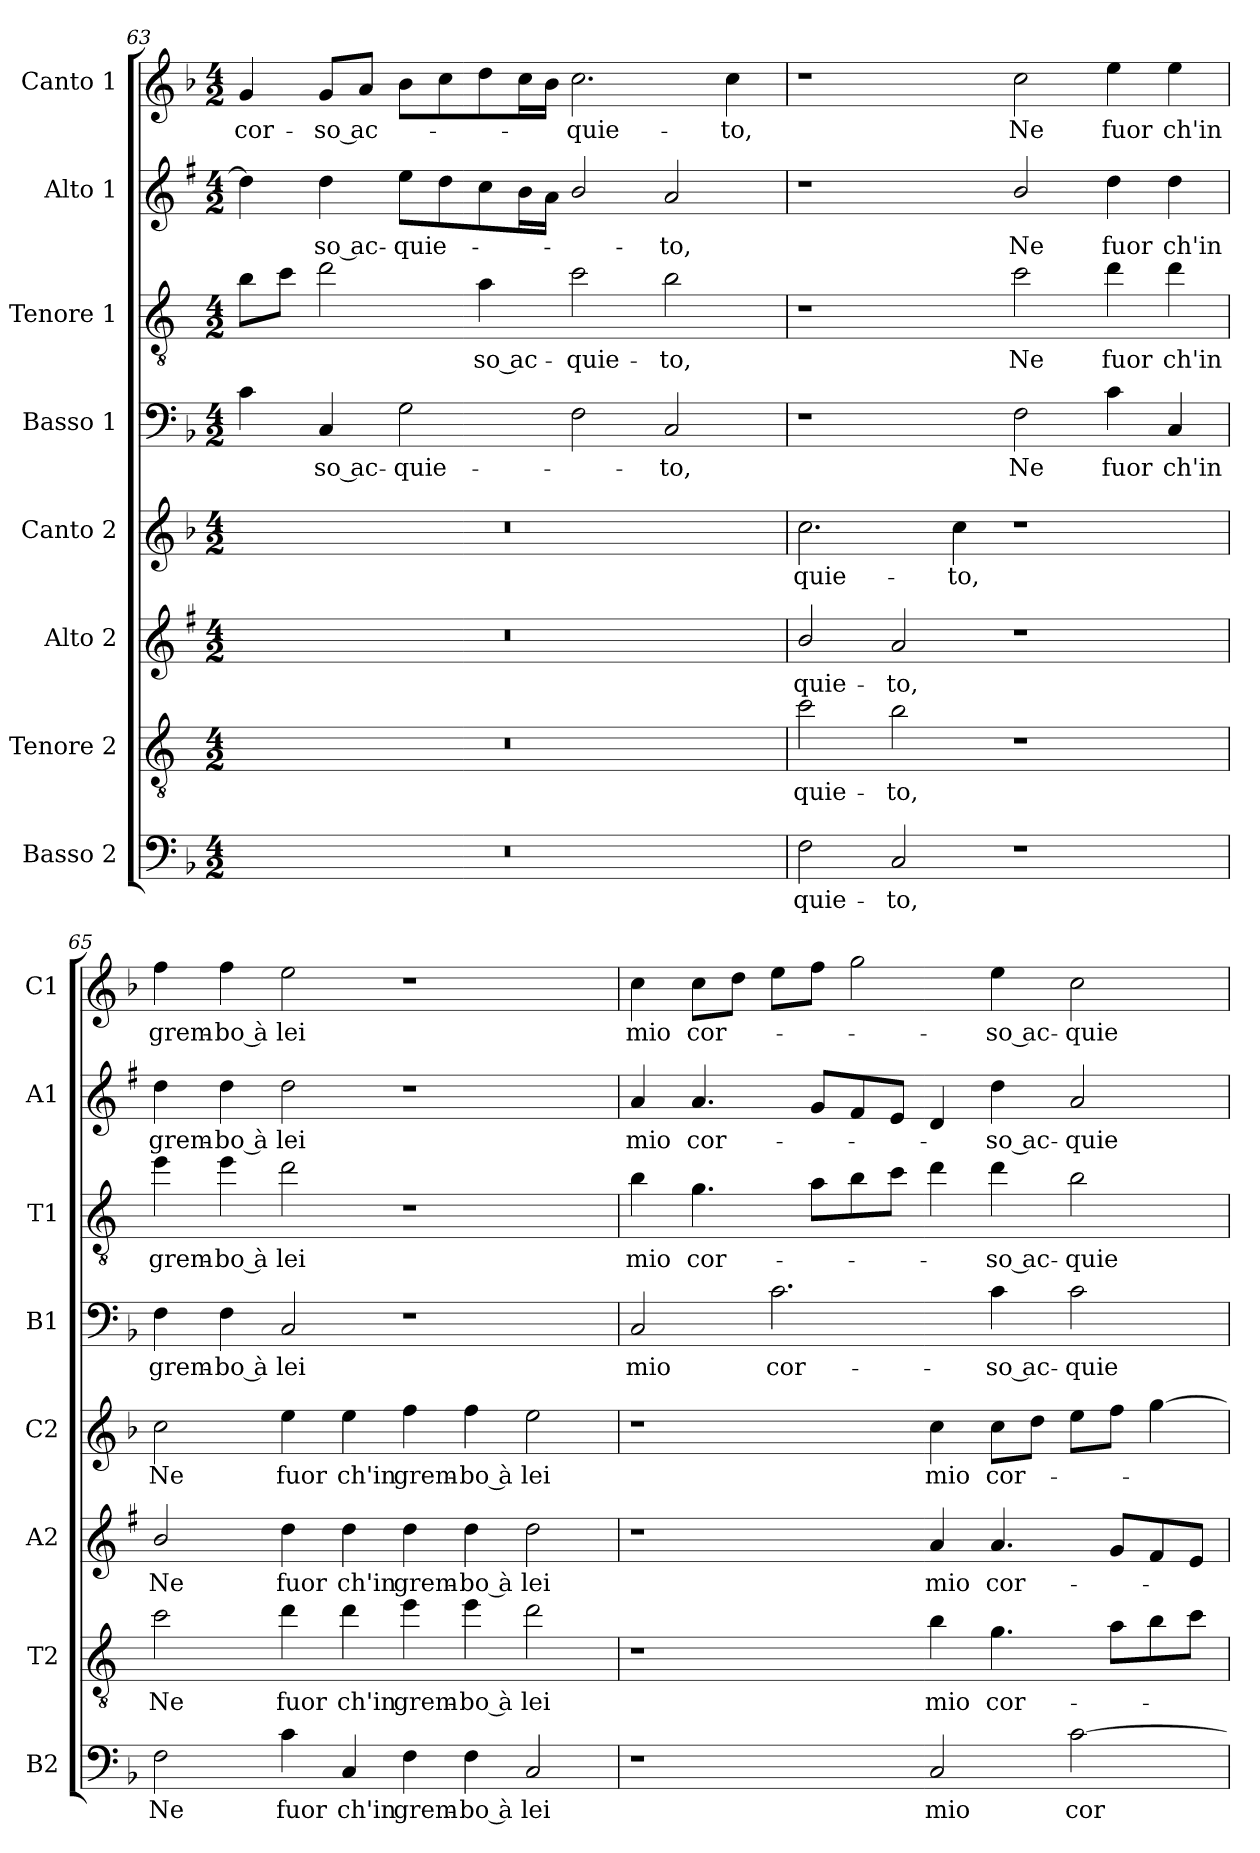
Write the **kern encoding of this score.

**kern	**text	**kern	**text	**kern	**text	**kern	**text	**kern	**text	**kern	**text	**kern	**text	**kern	**text
*part8	*part8	*part7	*part7	*part6	*part6	*part5	*part5	*part4	*part4	*part3	*part3	*part2	*part2	*part1	*part1
*staff8	*staff8	*staff7	*staff7	*staff6	*staff6	*staff5	*staff5	*staff4	*staff4	*staff3	*staff3	*staff2	*staff2	*staff1	*staff1
*I"Basso 2	*	*I"Tenore 2	*	*I"Alto 2	*	*I"Canto 2	*	*I"Basso 1	*	*I"Tenore 1	*	*I"Alto 1	*	*I"Canto 1	*
*I'B2	*	*I'T2	*	*I'A2	*	*I'C2	*	*I'B1	*	*I'T1	*	*I'A1	*	*I'C1	*
*clefF4	*	*clefGv2	*	*clefG2	*	*clefG2	*	*clefF4	*	*clefGv2	*	*clefG2	*	*clefG2	*
*	*	*ITrd4c7	*	*ITrd1c2	*	*	*	*	*	*ITrd4c7	*	*ITrd1c2	*	*	*
*k[b-]	*	*k[b-]	*	*k[b-]	*	*k[b-]	*	*k[b-]	*	*k[b-]	*	*k[b-]	*	*k[b-]	*
*F:	*	*F:	*	*F:	*	*F:	*	*F:	*	*F:	*	*F:	*	*F:	*
*M4/2	*	*M4/2	*	*M4/2	*	*M4/2	*	*M4/2	*	*M4/2	*	*M4/2	*	*M4/2	*
=63	=63	=63	=63	=63	=63	=63	=63	=63	=63	=63	=63	=63	=63	=63	=63
!	!	!	!	!	!	!	!	!	!	!	!	!	!	!	!LO:LY:b
0r	.	0r	.	0r	.	0r	.	4c\	.	8e\L	.	4cc\]	.	4g/	cor-
.	.	.	.	.	.	.	.	.	.	8f\J	.	.	.	.	.
!	!	!	!	!	!	!	!	!	!LO:LY:b	!	!	!	!LO:LY:b	!	!LO:LY:b
.	.	.	.	.	.	.	.	4C/	-so ac-	2g\	.	4cc\	-so ac-	8g/L	-so ac-
.	.	.	.	.	.	.	.	.	.	.	.	.	.	8a/J	.
!	!	!	!	!	!	!	!	!	!LO:LY:b	!	!	!	!LO:LY:b	!	!
.	.	.	.	.	.	.	.	2G\	-quie-	.	.	8dd\L	-quie-	8b-\L	.
.	.	.	.	.	.	.	.	.	.	.	.	8cc\	.	8cc\	.
!	!	!	!	!	!	!	!	!	!	!	!LO:LY:b	!	!	!	!
.	.	.	.	.	.	.	.	.	.	4d\	-so ac-	8b-\	.	8dd\	.
.	.	.	.	.	.	.	.	.	.	.	.	16a\L	.	16cc\L	.
.	.	.	.	.	.	.	.	.	.	.	.	16g\JJ	.	16b-\JJ	.
!	!	!	!	!	!	!	!	!	!	!	!LO:LY:b	!	!	!	!LO:LY:b
.	.	.	.	.	.	.	.	2F\	.	2f\	-quie-	2a/	.	2.cc\	-quie-
!	!	!	!	!	!	!	!	!	!LO:LY:b	!	!LO:LY:b	!	!LO:LY:b	!	!
.	.	.	.	.	.	.	.	2C/	-to,	2e\	-to,	2g/	-to,	.	.
!	!	!	!	!	!	!	!	!	!	!	!	!	!	!	!LO:LY:b
.	.	.	.	.	.	.	.	.	.	.	.	.	.	4cc\	-to,
=64	=64	=64	=64	=64	=64	=64	=64	=64	=64	=64	=64	=64	=64	=64	=64
!	!LO:LY:b	!	!LO:LY:b	!	!LO:LY:b	!	!LO:LY:b	!	!	!	!	!	!	!	!
2F\	quie-	2f\	quie-	2a/	quie-	2.cc\	quie-	1r	.	1r	.	1r	.	1r	.
!	!LO:LY:b	!	!LO:LY:b	!	!LO:LY:b	!	!	!	!	!	!	!	!	!	!
2C/	-to,	2e\	-to,	2g/	-to,	.	.	.	.	.	.	.	.	.	.
!	!	!	!	!	!	!	!LO:LY:b	!	!	!	!	!	!	!	!
.	.	.	.	.	.	4cc\	-to,	.	.	.	.	.	.	.	.
!	!	!	!	!	!	!	!	!	!LO:LY:b	!	!LO:LY:b	!	!LO:LY:b	!	!LO:LY:b
1r	.	1r	.	1r	.	1r	.	2F\	Ne	2f\	Ne	2a/	Ne	2cc\	Ne
!	!	!	!	!	!	!	!	!	!LO:LY:b	!	!LO:LY:b	!	!LO:LY:b	!	!LO:LY:b
.	.	.	.	.	.	.	.	4c\	fuor	4g\	fuor	4cc\	fuor	4ee\	fuor
!	!	!	!	!	!	!	!	!	!LO:LY:b	!	!LO:LY:b	!	!LO:LY:b	!	!LO:LY:b
.	.	.	.	.	.	.	.	4C/	ch'in	4g\	ch'in	4cc\	ch'in	4ee\	ch'in
!!LO:PB:g=z
=65	=65	=65	=65	=65	=65	=65	=65	=65	=65	=65	=65	=65	=65	=65	=65
!	!LO:LY:b	!	!LO:LY:b	!	!LO:LY:b	!	!LO:LY:b	!	!LO:LY:b	!	!LO:LY:b	!	!LO:LY:b	!	!LO:LY:b
2F\	Ne	2f\	Ne	2a/	Ne	2cc\	Ne	4F\	grem-	4a\	grem-	4cc\	grem-	4ff\	grem-
!	!	!	!	!	!	!	!	!	!LO:LY:b	!	!LO:LY:b	!	!LO:LY:b	!	!LO:LY:b
.	.	.	.	.	.	.	.	4F\	-bo à	4a\	-bo à	4cc\	-bo à	4ff\	-bo à
!	!LO:LY:b	!	!LO:LY:b	!	!LO:LY:b	!	!LO:LY:b	!	!LO:LY:b	!	!LO:LY:b	!	!LO:LY:b	!	!LO:LY:b
4c\	fuor	4g\	fuor	4cc\	fuor	4ee\	fuor	2C/	lei	2g\	lei	2cc\	lei	2ee\	lei
!	!LO:LY:b	!	!LO:LY:b	!	!LO:LY:b	!	!LO:LY:b	!	!	!	!	!	!	!	!
4C/	ch'in	4g\	ch'in	4cc\	ch'in	4ee\	ch'in	.	.	.	.	.	.	.	.
!	!LO:LY:b	!	!LO:LY:b	!	!LO:LY:b	!	!LO:LY:b	!	!	!	!	!	!	!	!
4F\	grem-	4a\	grem-	4cc\	grem-	4ff\	grem-	1r	.	1r	.	1r	.	1r	.
!	!LO:LY:b	!	!LO:LY:b	!	!LO:LY:b	!	!LO:LY:b	!	!	!	!	!	!	!	!
4F\	-bo à	4a\	-bo à	4cc\	-bo à	4ff\	-bo à	.	.	.	.	.	.	.	.
!	!LO:LY:b	!	!LO:LY:b	!	!LO:LY:b	!	!LO:LY:b	!	!	!	!	!	!	!	!
2C/	lei	2g\	lei	2cc\	lei	2ee\	lei	.	.	.	.	.	.	.	.
=66	=66	=66	=66	=66	=66	=66	=66	=66	=66	=66	=66	=66	=66	=66	=66
!	!	!	!	!	!	!	!	!	!LO:LY:b	!	!LO:LY:b	!	!LO:LY:b	!	!LO:LY:b
1r	.	1r	.	1r	.	1r	.	2C/	mio	4e\	mio	4g/	mio	4cc\	mio
!	!	!	!	!	!	!	!	!	!	!	!LO:LY:b	!	!LO:LY:b	!	!LO:LY:b
.	.	.	.	.	.	.	.	.	.	4.c\	cor-	4.g/	cor-	8cc\L	cor-
.	.	.	.	.	.	.	.	.	.	.	.	.	.	8dd\J	.
!	!	!	!	!	!	!	!	!	!LO:LY:b	!	!	!	!	!	!
.	.	.	.	.	.	.	.	2.c\	cor-	.	.	.	.	8ee\L	.
.	.	.	.	.	.	.	.	.	.	8d\L	.	8f/L	.	8ff\J	.
.	.	.	.	.	.	.	.	.	.	8e\	.	8e/	.	2gg\	.
.	.	.	.	.	.	.	.	.	.	8f\J	.	8d/J	.	.	.
!	!LO:LY:b	!	!LO:LY:b	!	!LO:LY:b	!	!LO:LY:b	!	!	!	!	!	!	!	!
2C/	mio	4e\	mio	4g/	mio	4cc\	mio	.	.	4g\	.	4c/	.	.	.
!	!	!	!LO:LY:b	!	!LO:LY:b	!	!LO:LY:b	!	!LO:LY:b	!	!LO:LY:b	!	!LO:LY:b	!	!LO:LY:b
.	.	4.c\	cor-	4.g/	cor-	8cc\L	cor-	4c\	-so ac-	4g\	-so ac-	4cc\	-so ac-	4ee\	-so ac-
.	.	.	.	.	.	8dd\J	.	.	.	.	.	.	.	.	.
!	!LO:LY:b	!	!	!	!	!	!	!	!LO:LY:b	!	!LO:LY:b	!	!LO:LY:b	!	!LO:LY:b
[2c\	cor-	.	.	.	.	8ee\L	.	2c\	-quie-	2e\	-quie-	2g/	-quie-	2cc\	-quie-
.	.	8d\L	.	8f/L	.	8ff\J	.	.	.	.	.	.	.	.	.
.	.	8e\	.	8e/	.	[4gg\	.	.	.	.	.	.	.	.	.
.	.	8f\J	.	8d/J	.	.	.	.	.	.	.	.	.	.	.
=	=	=	=	=	=	=	=	=	=	=	=	=	=	=	=
*-	*-	*-	*-	*-	*-	*-	*-	*-	*-	*-	*-	*-	*-	*-	*-
